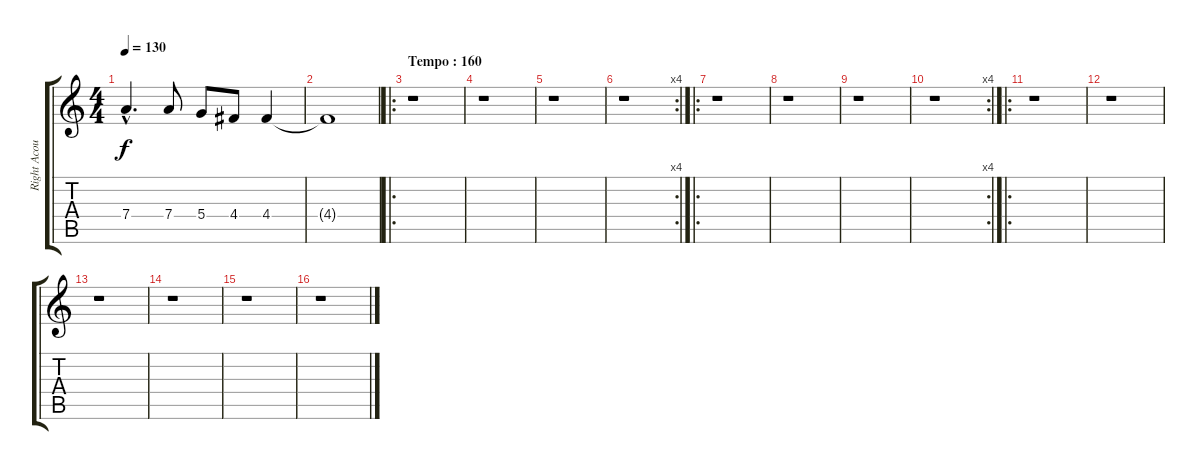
\track ("Right Acoustic" "Right Acou") {instrument acousticguitarsteel}
\staff {score tabs}
\tuning (E4 B3 G3 D3 A2 E2) {hide}
\ts (4 4)
\tempo 130
\clef g2
\ks c
7.4{hac}.4{d dy f} 7.4.8 5.4.8 4.4.8 4.4.4 |
4.4{t}.1 |
\ro
\section ("" "Tempo : 160")
r.1 |
r.1 |
r.1 |
\rc 4
r.1 |
\ro
r.1 |
r.1 |
r.1 |
\rc 4
r.1 |
\ro
r.1 |
r.1 |
r.1 |
r.1 |
r.1 |
r.1
